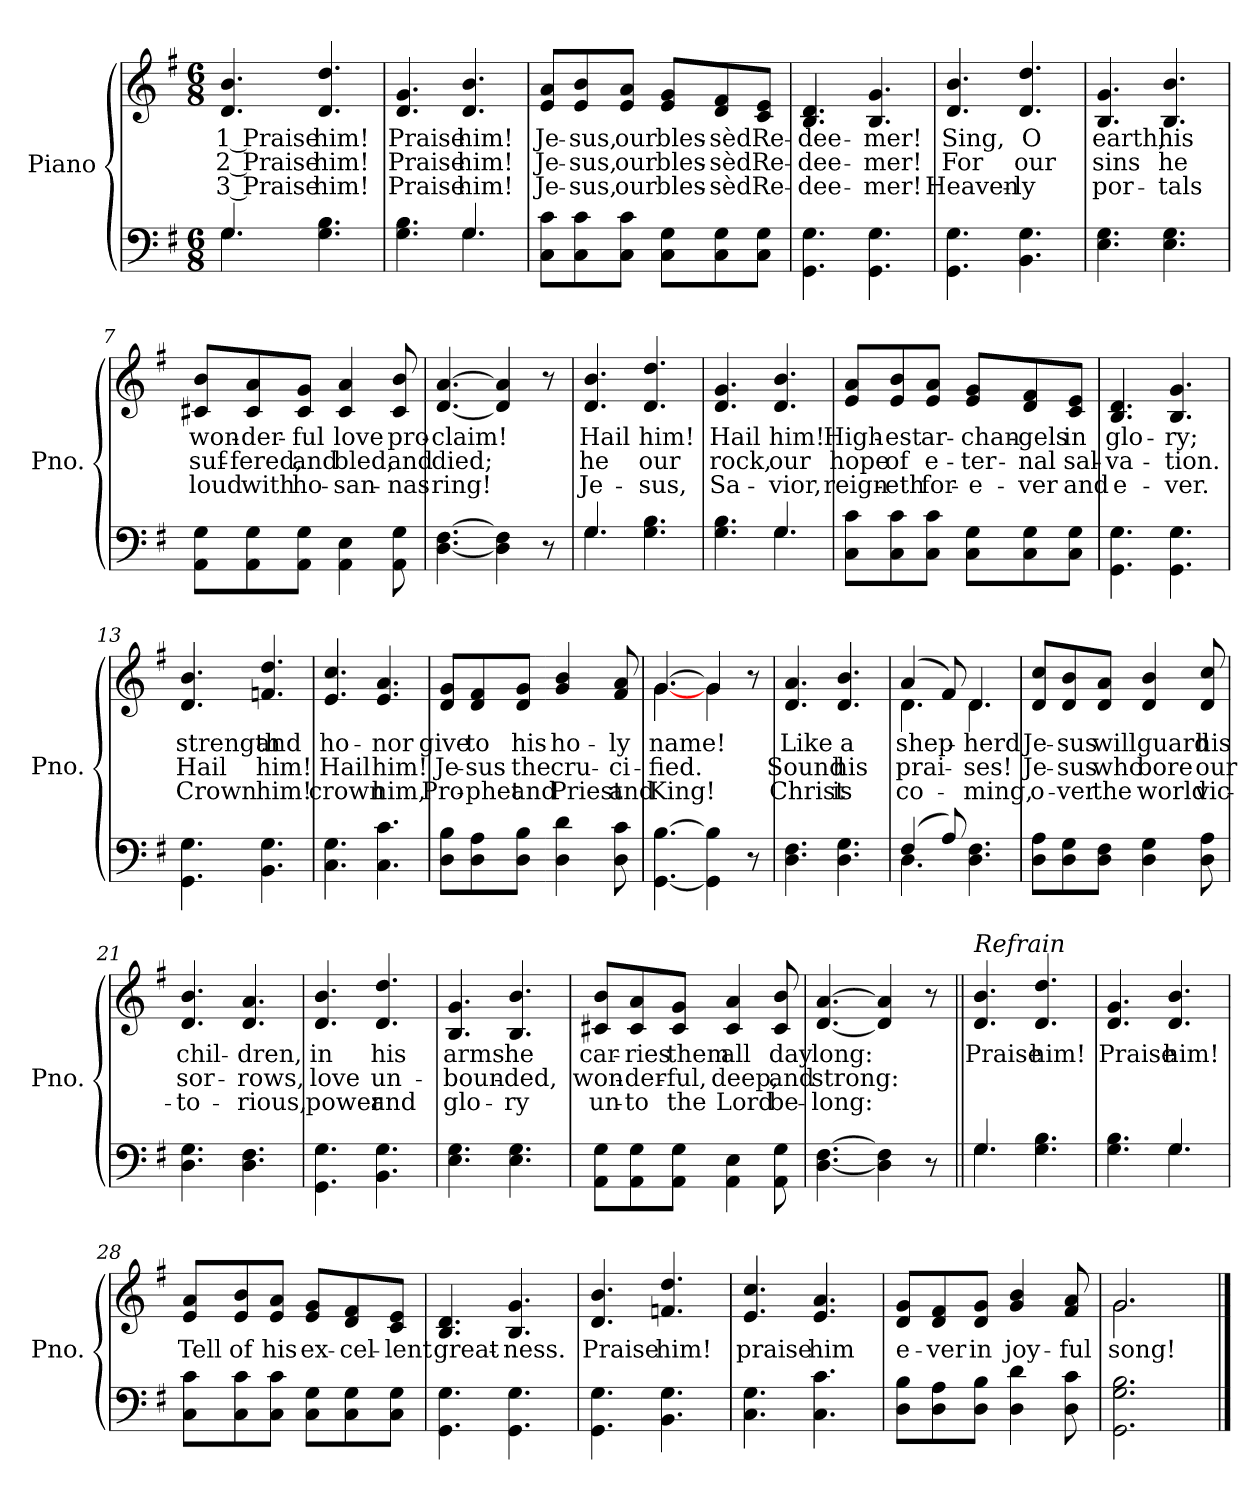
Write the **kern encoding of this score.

**kern	**kern	**text	**text	**text
*part2	*part1	*part1	*part1	*part1
*staff2	*staff1	*staff1	*staff1	*staff1
*I"Piano	*I"Piano	*	*	*
*I'Pno.	*I'Pno.	*	*	*
!!LO:PB:g=z
*clefF4	*clefG2	*	*	*
*k[f#]	*k[f#]	*	*	*
*G:	*G:	*	*	*
*M6/8	*M6/8	*	*	*
=1	=1	=1	=1	=1
*^	*	*	*	*
!	!	!	!LO:LY:b:color=#000000	!LO:LY:b:color=#000000	!LO:LY:b:color=#000000
4.Gi/	4.Gi\	4.di/ 4.bi	1 Praise	2 Praise	3 Praise
!	!	!	!LO:LY:b:color=#000000	!LO:LY:b:color=#000000	!LO:LY:b:color=#000000
4.Gi\ 4.Bi	4.ryy	4.di/ 4.ddi	him!	him!	him!
=2	=2	=2	=2	=2	=2
!	!	!	!LO:LY:b:color=#000000	!LO:LY:b:color=#000000	!LO:LY:b:color=#000000
4.Gi\ 4.Bi	4.ryy	4.di/ 4.gi	Praise	Praise	Praise
!	!	!	!LO:LY:b:color=#000000	!LO:LY:b:color=#000000	!LO:LY:b:color=#000000
4.Gi/	4.Gi\	4.di/ 4.bi	him!	him!	him!
=3	=3	=3	=3	=3	=3
!	!	!	!LO:LY:b:color=#000000	!LO:LY:b:color=#000000	!LO:LY:b:color=#000000
*v	*v	*	*	*	*
8Ci\ 8ciL	8ei/ 8aiL	Je-	Je-	Je-
!	!	!LO:LY:b:color=#000000	!LO:LY:b:color=#000000	!LO:LY:b:color=#000000
8Ci\ 8ci	8ei/ 8bi	-sus,	-sus,	-sus,
!	!	!LO:LY:b:color=#000000	!LO:LY:b:color=#000000	!LO:LY:b:color=#000000
8Ci\ 8ciJ	8ei/ 8aiJ	our	our	our
!	!	!LO:LY:b:color=#000000	!LO:LY:b:color=#000000	!LO:LY:b:color=#000000
8Ci\ 8GiL	8ei/ 8giL	bles-	bles-	bles-
!	!	!LO:LY:b:color=#000000	!LO:LY:b:color=#000000	!LO:LY:b:color=#000000
8Ci\ 8Gi	8di/ 8f#i	-sèd	-sèd	-sèd
!	!	!LO:LY:b:color=#000000	!LO:LY:b:color=#000000	!LO:LY:b:color=#000000
8Ci\ 8GiJ	8ci/ 8eiJ	Re-	Re-	Re-
=4	=4	=4	=4	=4
!	!	!LO:LY:b:color=#000000	!LO:LY:b:color=#000000	!LO:LY:b:color=#000000
4.GGi\ 4.Gi	4.Bi/ 4.di	-dee-	-dee-	-dee-
!	!	!LO:LY:b:color=#000000	!LO:LY:b:color=#000000	!LO:LY:b:color=#000000
4.GGi\ 4.Gi	4.Bi/ 4.gi	-mer!	-mer!	-mer!
=5	=5	=5	=5	=5
!	!	!LO:LY:b:color=#000000	!LO:LY:b:color=#000000	!LO:LY:b:color=#000000
4.GGi\ 4.Gi	4.di/ 4.bi	Sing,	For	Heaven-
!	!	!LO:LY:b:color=#000000	!LO:LY:b:color=#000000	!LO:LY:b:color=#000000
4.BBi\ 4.Gi	4.di/ 4.ddi	O	our	-ly
!!LO:LB:g=z
=6	=6	=6	=6	=6
!	!	!LO:LY:b:color=#000000	!LO:LY:b:color=#000000	!LO:LY:b:color=#000000
4.Ei\ 4.Gi	4.Bi/ 4.gi	earth,	sins	por-
!	!	!LO:LY:b:color=#000000	!LO:LY:b:color=#000000	!LO:LY:b:color=#000000
4.Ei\ 4.Gi	4.Bi/ 4.bi	his	he	-tals
=7	=7	=7	=7	=7
!	!	!LO:LY:b:color=#000000	!LO:LY:b:color=#000000	!LO:LY:b:color=#000000
8AAi\ 8GiL	8c#Xi/ 8biL	won-	suf-	loud
!	!	!LO:LY:b:color=#000000	!LO:LY:b:color=#000000	!LO:LY:b:color=#000000
8AAi\ 8Gi	8c#i/ 8ai	-der-	-fered,	with
!	!	!LO:LY:b:color=#000000	!LO:LY:b:color=#000000	!LO:LY:b:color=#000000
8AAi\ 8GiJ	8c#i/ 8giJ	-ful	and	ho-
!	!	!LO:LY:b:color=#000000	!LO:LY:b:color=#000000	!LO:LY:b:color=#000000
4AAi\ 4Ei	4c#i/ 4ai	love	bled,	-san-
!	!	!LO:LY:b:color=#000000	!LO:LY:b:color=#000000	!LO:LY:b:color=#000000
8AAi\ 8Gi	8c#i/ 8bi	pro-	and	-nas
=8	=8	=8	=8	=8
!	!	!LO:LY:b:color=#000000	!LO:LY:b:color=#000000	!LO:LY:b:color=#000000
[4.Di\ [4.F#i	[4.di/ [4.ai	-claim!	died;	ring!
4Di\] 4F#i]	4di/] 4ai]	.	.	.
8r	8r	.	.	.
=9	=9	=9	=9	=9
*^	*	*	*	*
!	!	!	!LO:LY:b:color=#000000	!LO:LY:b:color=#000000	!LO:LY:b:color=#000000
4.Gi/	4.Gi\	4.di/ 4.bi	Hail	he	Je-
!	!	!	!LO:LY:b:color=#000000	!LO:LY:b:color=#000000	!LO:LY:b:color=#000000
4.Gi\ 4.Bi	4.ryy	4.di/ 4.ddi	him!	our	-sus,
=10	=10	=10	=10	=10	=10
!	!	!	!LO:LY:b:color=#000000	!LO:LY:b:color=#000000	!LO:LY:b:color=#000000
4.Gi\ 4.Bi	4.ryy	4.di/ 4.gi	Hail	rock,	Sa-
!	!	!	!LO:LY:b:color=#000000	!LO:LY:b:color=#000000	!LO:LY:b:color=#000000
4.Gi/	4.Gi\	4.di/ 4.bi	him!	our	-vior,
!!LO:LB:g=z
=11	=11	=11	=11	=11	=11
!	!	!	!LO:LY:b:color=#000000	!LO:LY:b:color=#000000	!LO:LY:b:color=#000000
*v	*v	*	*	*	*
8Ci\ 8ciL	8ei/ 8aiL	High-	hope	reign-
!	!	!LO:LY:b:color=#000000	!LO:LY:b:color=#000000	!LO:LY:b:color=#000000
8Ci\ 8ci	8ei/ 8bi	-est	of	-eth
!	!	!LO:LY:b:color=#000000	!LO:LY:b:color=#000000	!LO:LY:b:color=#000000
8Ci\ 8ciJ	8ei/ 8aiJ	ar-	e-	for-
!	!	!LO:LY:b:color=#000000	!LO:LY:b:color=#000000	!LO:LY:b:color=#000000
8Ci\ 8GiL	8ei/ 8giL	-chan-	-ter-	-e-
!	!	!LO:LY:b:color=#000000	!LO:LY:b:color=#000000	!LO:LY:b:color=#000000
8Ci\ 8Gi	8di/ 8f#i	-gels	-nal	-ver
!	!	!LO:LY:b:color=#000000	!LO:LY:b:color=#000000	!LO:LY:b:color=#000000
8Ci\ 8GiJ	8ci/ 8eiJ	in	sal-	and
=12	=12	=12	=12	=12
!	!	!LO:LY:b:color=#000000	!LO:LY:b:color=#000000	!LO:LY:b:color=#000000
4.GGi\ 4.Gi	4.Bi/ 4.di	glo-	-va-	e-
!	!	!LO:LY:b:color=#000000	!LO:LY:b:color=#000000	!LO:LY:b:color=#000000
4.GGi\ 4.Gi	4.Bi/ 4.gi	-ry;	-tion.	-ver.
=13	=13	=13	=13	=13
!	!	!LO:LY:b:color=#000000	!LO:LY:b:color=#000000	!LO:LY:b:color=#000000
4.GGi\ 4.Gi	4.di/ 4.bi	strength	Hail	Crown
!	!	!LO:LY:b:color=#000000	!LO:LY:b:color=#000000	!LO:LY:b:color=#000000
4.BBi\ 4.Gi	4.fni/ 4.ddi	and	him!	him!
=14	=14	=14	=14	=14
!	!	!LO:LY:b:color=#000000	!LO:LY:b:color=#000000	!LO:LY:b:color=#000000
4.Ci\ 4.Gi	4.ei/ 4.cci	ho-	Hail	crown
!	!	!LO:LY:b:color=#000000	!LO:LY:b:color=#000000	!LO:LY:b:color=#000000
4.Ci\ 4.ci	4.ei/ 4.ai	-nor	him!	him,
=15	=15	=15	=15	=15
!	!	!LO:LY:b:color=#000000	!LO:LY:b:color=#000000	!LO:LY:b:color=#000000
8Di\ 8BiL	8di/ 8giL	give	Je-	Pro-
!	!	!LO:LY:b:color=#000000	!LO:LY:b:color=#000000	!LO:LY:b:color=#000000
8Di\ 8Ai	8di/ 8f#i	to	-sus	-phet
!	!	!LO:LY:b:color=#000000	!LO:LY:b:color=#000000	!LO:LY:b:color=#000000
8Di\ 8BiJ	8di/ 8giJ	his	the	and
!!LO:LB:g=z
=16-	=16-	=16-	=16-	=16-
!	!	!LO:LY:b:color=#000000	!LO:LY:b:color=#000000	!LO:LY:b:color=#000000
4Di\ 4di	4gi/ 4bi	ho-	cru-	Priest
!	!	!LO:LY:b:color=#000000	!LO:LY:b:color=#000000	!LO:LY:b:color=#000000
8Di\ 8ciL	8f#i/ 8aiL	-ly	-ci-	and
=17	=17	=17	=17	=17
!	!	!LO:LY:b:color=#000000	!LO:LY:b:color=#000000	!LO:LY:b:color=#000000
*	*^	*	*	*
[4.GGi\ [4.Bi	[4.gi/	[4.gi\	name!	-fied.	King!
4GGi\] 4Bi]	4gi/]	4gi\	.	.	.
8r	8r	8ryy	.	.	.
=18	=18	=18	=18	=18	=18
!	!	!	!LO:LY:b:color=#000000	!LO:LY:b:color=#000000	!LO:LY:b:color=#000000
*	*v	*v	*	*	*
4.Di\ 4.F#i	4.di/ 4.ai	Like	Sound	Christ
!	!	!LO:LY:b:color=#000000	!LO:LY:b:color=#000000	!LO:LY:b:color=#000000
4.Di\ 4.Gi	4.di/ 4.bi	a	his	is
=19	=19	=19	=19	=19
*^	*	*	*	*
!	!	!	!LO:LY:b:color=#000000	!LO:LY:b:color=#000000	!LO:LY:b:color=#000000
*	*	*^	*	*	*
(4F#i/	4.Di\	(4ai/	4.di\	shep-	prai-	co-
8Ai/)	.	8f#i/)	.	.	.	.
!	!	!	!	!LO:LY:b:color=#000000	!LO:LY:b:color=#000000	!LO:LY:b:color=#000000
4.Di\ 4.F#i	4.ryy	4.di/	4.di\	-herd	-ses!	-ming,
=20	=20	=20	=20	=20	=20	=20
!	!	!	!	!LO:LY:b:color=#000000	!LO:LY:b:color=#000000	!LO:LY:b:color=#000000
*v	*v	*	*	*	*	*
*	*v	*v	*	*	*
8Di\ 8AiL	8di/ 8cciL	Je-	Je-	o-
!	!	!LO:LY:b:color=#000000	!LO:LY:b:color=#000000	!LO:LY:b:color=#000000
8Di\ 8Gi	8di/ 8bi	-sus	-sus	-ver
!	!	!LO:LY:b:color=#000000	!LO:LY:b:color=#000000	!LO:LY:b:color=#000000
8Di\ 8F#iJ	8di/ 8aiJ	will	who	the
!	!	!LO:LY:b:color=#000000	!LO:LY:b:color=#000000	!LO:LY:b:color=#000000
4Di\ 4Gi	4di/ 4bi	guard	bore	world
!	!	!LO:LY:b:color=#000000	!LO:LY:b:color=#000000	!LO:LY:b:color=#000000
8Di\ 8Ai	8di/ 8cci	his	our	vic-
=21	=21	=21	=21	=21
!	!	!LO:LY:b:color=#000000	!LO:LY:b:color=#000000	!LO:LY:b:color=#000000
4.Di\ 4.Gi	4.di/ 4.bi	chil-	sor-	-to-
!	!	!LO:LY:b:color=#000000	!LO:LY:b:color=#000000	!LO:LY:b:color=#000000
4.Di\ 4.F#i	4.di/ 4.ai	-dren,	-rows,	-rious,
!!LO:PB:g=z
=22	=22	=22	=22	=22
!	!	!LO:LY:b:color=#000000	!LO:LY:b:color=#000000	!LO:LY:b:color=#000000
4.GGi\ 4.Gi	4.di/ 4.bi	in	love	power
!	!	!LO:LY:b:color=#000000	!LO:LY:b:color=#000000	!LO:LY:b:color=#000000
4.BBi\ 4.Gi	4.di/ 4.ddi	his	un-	and
=23	=23	=23	=23	=23
!	!	!LO:LY:b:color=#000000	!LO:LY:b:color=#000000	!LO:LY:b:color=#000000
4.Ei\ 4.Gi	4.Bi/ 4.gi	arms	-boun-	glo-
!	!	!LO:LY:b:color=#000000	!LO:LY:b:color=#000000	!LO:LY:b:color=#000000
4.Ei\ 4.Gi	4.Bi/ 4.bi	he	-ded,	-ry
=24	=24	=24	=24	=24
!	!	!LO:LY:b:color=#000000	!LO:LY:b:color=#000000	!LO:LY:b:color=#000000
8AAi\ 8GiL	8c#Xi/ 8biL	car-	won-	un-
!	!	!LO:LY:b:color=#000000	!LO:LY:b:color=#000000	!LO:LY:b:color=#000000
8AAi\ 8Gi	8c#i/ 8ai	-ries	-der-	-to
!	!	!LO:LY:b:color=#000000	!LO:LY:b:color=#000000	!LO:LY:b:color=#000000
8AAi\ 8GiJ	8c#i/ 8giJ	them	-ful,	the
!	!	!LO:LY:b:color=#000000	!LO:LY:b:color=#000000	!LO:LY:b:color=#000000
4AAi\ 4Ei	4c#i/ 4ai	all	deep,	Lord
!	!	!LO:LY:b:color=#000000	!LO:LY:b:color=#000000	!LO:LY:b:color=#000000
8AAi\ 8Gi	8c#i/ 8bi	day	and	be-
=25	=25	=25	=25	=25
!	!	!LO:LY:b:color=#000000	!LO:LY:b:color=#000000	!LO:LY:b:color=#000000
[4.Di\ [4.F#i	[4.di/ [4.ai	long:	strong:	-long:
4Di\] 4F#i]	4di/] 4ai]	.	.	.
8r	8r	.	.	.
=26||	=26||	=26||	=26||	=26||
*^	*	*	*	*
!	!	!LO:TX:a:i:t=Refrain	!	!	!
!	!	!	!LO:LY:b:color=#000000	!	!
4.Gi/	4.Gi\	4.di/ 4.bi	Praise	.	.
!	!	!	!LO:LY:b:color=#000000	!	!
4.Gi\ 4.Bi	4.ryy	4.di/ 4.ddi	him!	.	.
=27	=27	=27	=27	=27	=27
!	!	!	!LO:LY:b:color=#000000	!	!
4.Gi\ 4.Bi	4.ryy	4.di/ 4.gi	Praise	.	.
!	!	!	!LO:LY:b:color=#000000	!	!
4.Gi/	4.Gi\	4.di/ 4.bi	him!	.	.
!!LO:LB:g=z
=28	=28	=28	=28	=28	=28
!	!	!	!LO:LY:b:color=#000000	!	!
*v	*v	*	*	*	*
8Ci\ 8ciL	8ei/ 8aiL	Tell	.	.
!	!	!LO:LY:b:color=#000000	!	!
8Ci\ 8ci	8ei/ 8bi	of	.	.
!	!	!LO:LY:b:color=#000000	!	!
8Ci\ 8ciJ	8ei/ 8aiJ	his	.	.
!	!	!LO:LY:b:color=#000000	!	!
8Ci\ 8GiL	8ei/ 8giL	ex-	.	.
!	!	!LO:LY:b:color=#000000	!	!
8Ci\ 8Gi	8di/ 8f#i	-cel-	.	.
!	!	!LO:LY:b:color=#000000	!	!
8Ci\ 8GiJ	8ci/ 8eiJ	-lent	.	.
=29	=29	=29	=29	=29
!	!	!LO:LY:b:color=#000000	!	!
4.GGi\ 4.Gi	4.Bi/ 4.di	great-	.	.
!	!	!LO:LY:b:color=#000000	!	!
4.GGi\ 4.Gi	4.Bi/ 4.gi	-ness.	.	.
=30	=30	=30	=30	=30
!	!	!LO:LY:b:color=#000000	!	!
4.GGi\ 4.Gi	4.di/ 4.bi	Praise	.	.
!	!	!LO:LY:b:color=#000000	!	!
4.BBi\ 4.Gi	4.fni/ 4.ddi	him!	.	.
=31	=31	=31	=31	=31
!	!	!LO:LY:b:color=#000000	!	!
4.Ci\ 4.Gi	4.ei/ 4.cci	praise	.	.
!	!	!LO:LY:b:color=#000000	!	!
4.Ci\ 4.ci	4.ei/ 4.ai	him	.	.
=32	=32	=32	=32	=32
!	!	!LO:LY:b:color=#000000	!	!
8Di\ 8BiL	8di/ 8giL	e-	.	.
!	!	!LO:LY:b:color=#000000	!	!
8Di\ 8Ai	8di/ 8f#i	-ver	.	.
!	!	!LO:LY:b:color=#000000	!	!
8Di\ 8BiJ	8di/ 8giJ	in	.	.
!	!	!LO:LY:b:color=#000000	!	!
4Di\ 4di	4gi/ 4bi	joy-	.	.
!	!	!LO:LY:b:color=#000000	!	!
8Di\ 8ci	8f#i/ 8ai	-ful	.	.
=33	=33	=33	=33	=33
!	!	!LO:LY:b:color=#000000	!	!
*	*^	*	*	*
2.GGi\ 2.Gi 2.Bi	2.gi/	2.gi\	song!	.	.
*	*v	*v	*	*	*
==	==	==	==	==
*-	*-	*-	*-	*-
